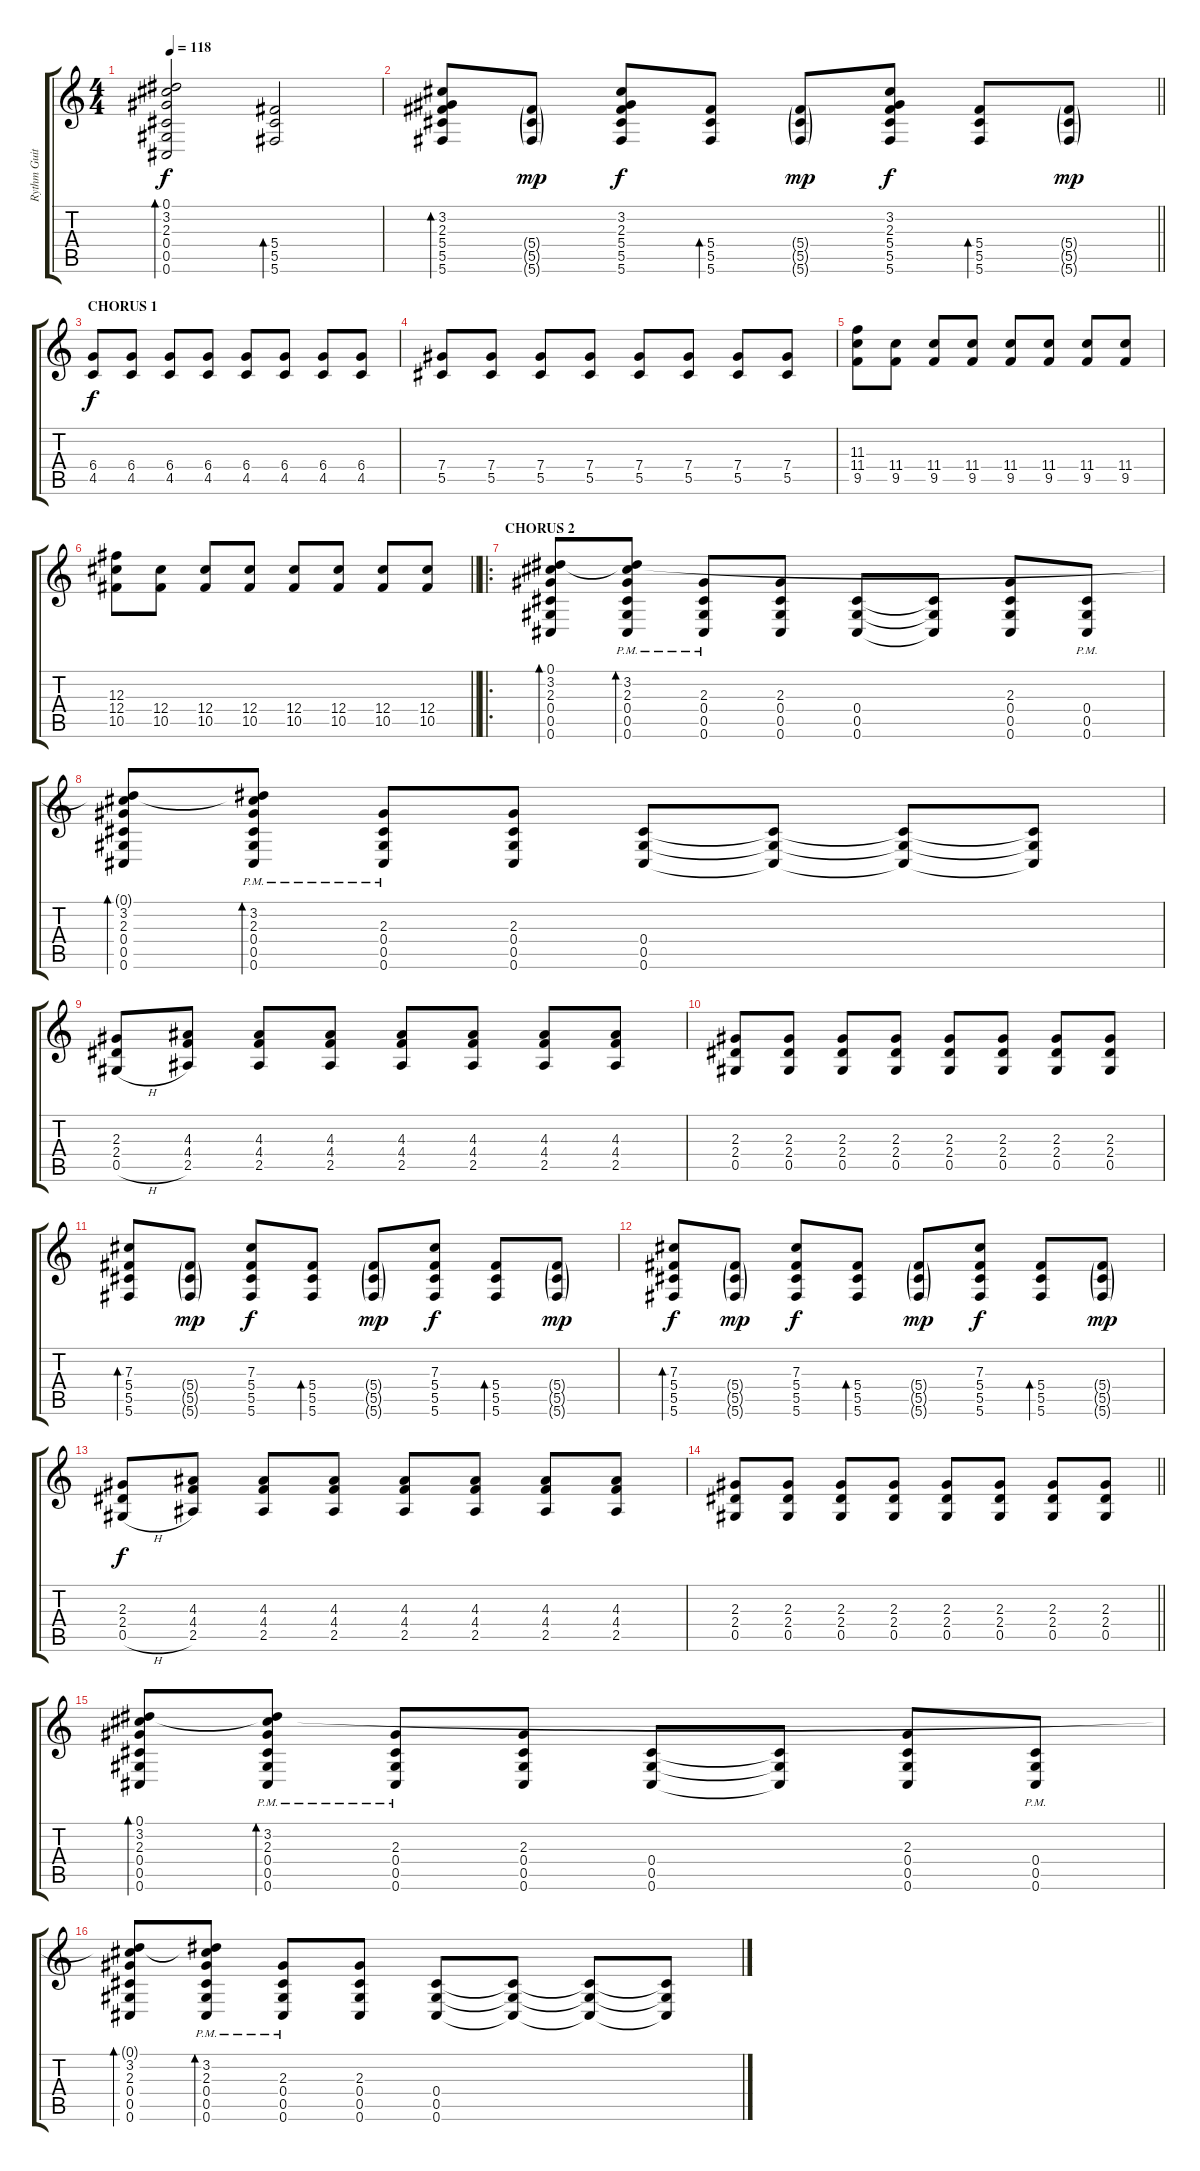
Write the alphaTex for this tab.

\track ("Rythm Guitar" "Rythm Guit") {instrument electricguitarclean}
\staff {score tabs}
\tuning (Eb4 Bb3 Gb3 Db3 Ab2 Db2) {hide}
\ts (4 4)
\tempo 118
\clef g2
\ks c
(0.1{t} 3.2 2.3 0.4 0.5 0.6).2{bd 60 dy f} (5.4 5.5 5.6).2{bd 60} |
\barLineRight lightlight
(3.2 2.3 5.4 5.5 5.6).8{bd 60} (5.4{g} 5.5{g} 5.6{g}).8{dy mp} (3.2 2.3 5.4 5.5 5.6).8{dy f} (5.4 5.5 5.6).8{bd 60} (5.4{g} 5.5{g} 5.6{g}).8{dy mp} (3.2 2.3 5.4 5.5 5.6).8{dy f} (5.4 5.5 5.6).8{bd 60} (5.4{g} 5.5{g} 5.6{g}).8{dy mp} |
\section ("" "CHORUS 1")
(6.4 4.5).8{dy f} (6.4 4.5).8 (6.4 4.5).8 (6.4 4.5).8 (6.4 4.5).8 (6.4 4.5).8 (6.4 4.5).8 (6.4 4.5).8 |
(7.4 5.5).8 (7.4 5.5).8 (7.4 5.5).8 (7.4 5.5).8 (7.4 5.5).8 (7.4 5.5).8 (7.4 5.5).8 (7.4 5.5).8 |
(11.3 11.4 9.5).8 (11.4 9.5).8 (11.4 9.5).8 (11.4 9.5).8 (11.4 9.5).8 (11.4 9.5).8 (11.4 9.5).8 (11.4 9.5).8 |
\barLineRight lightlight
(12.3 12.4 10.5).8 (12.4 10.5).8 (12.4 10.5).8 (12.4 10.5).8 (12.4 10.5).8 (12.4 10.5).8 (12.4 10.5).8 (12.4 10.5).8 |
\ro
\section ("" "CHORUS 2")
(0.1 3.2 2.3 0.4 0.5 0.6).8{bd 60} (0.1{t} 3.2{pm} 2.3{pm} 0.4{pm} 0.5{pm} 0.6{pm}).8{bd 60} (2.3{pm} 0.4{pm} 0.5{pm} 0.6{pm}).8 (2.3 0.4 0.5 0.6).8 (0.4 0.5 0.6).8 (0.4{t} 0.5{t} 0.6{t}).8 (2.3 0.4 0.5 0.6).8 (0.4{pm} 0.5{pm} 0.6{pm}).8 |
(0.1{t} 3.2 2.3 0.4 0.5 0.6).8{bd 60} (0.1{t} 3.2{pm} 2.3{pm} 0.4{pm} 0.5{pm} 0.6{pm}).8{bd 60} (2.3{pm} 0.4{pm} 0.5{pm} 0.6{pm}).8 (2.3 0.4 0.5 0.6).8 (0.4 0.5 0.6).8 (0.4{t} 0.5{t} 0.6{t}).8 (0.4{t} 0.5{t} 0.6{t}).8 (0.4{t} 0.5{t} 0.6{t}).8 |
(2.3 2.4 0.5{h}).8 (4.3 4.4 2.5).8 (4.3 4.4 2.5).8 (4.3 4.4 2.5).8 (4.3 4.4 2.5).8 (4.3 4.4 2.5).8 (4.3 4.4 2.5).8 (4.3 4.4 2.5).8 |
(2.3 2.4 0.5).8 (2.3 2.4 0.5).8 (2.3 2.4 0.5).8 (2.3 2.4 0.5).8 (2.3 2.4 0.5).8 (2.3 2.4 0.5).8 (2.3 2.4 0.5).8 (2.3 2.4 0.5).8 |
(7.3 5.4 5.5 5.6).8{bd 60} (5.4{g} 5.5{g} 5.6{g}).8{dy mp} (7.3 5.4 5.5 5.6).8{dy f} (5.4 5.5 5.6).8{bd 60} (5.4{g} 5.5{g} 5.6{g}).8{dy mp} (7.3 5.4 5.5 5.6).8{dy f} (5.4 5.5 5.6).8{bd 60} (5.4{g} 5.5{g} 5.6{g}).8{dy mp} |
(7.3 5.4 5.5 5.6).8{bd 60 dy f} (5.4{g} 5.5{g} 5.6{g}).8{dy mp} (7.3 5.4 5.5 5.6).8{dy f} (5.4 5.5 5.6).8{bd 60} (5.4{g} 5.5{g} 5.6{g}).8{dy mp} (7.3 5.4 5.5 5.6).8{dy f} (5.4 5.5 5.6).8{bd 60} (5.4{g} 5.5{g} 5.6{g}).8{dy mp} |
(2.3 2.4 0.5{h}).8{dy f} (4.3 4.4 2.5).8 (4.3 4.4 2.5).8 (4.3 4.4 2.5).8 (4.3 4.4 2.5).8 (4.3 4.4 2.5).8 (4.3 4.4 2.5).8 (4.3 4.4 2.5).8 |
\barLineRight lightlight
(2.3 2.4 0.5).8 (2.3 2.4 0.5).8 (2.3 2.4 0.5).8 (2.3 2.4 0.5).8 (2.3 2.4 0.5).8 (2.3 2.4 0.5).8 (2.3 2.4 0.5).8 (2.3 2.4 0.5).8 |
(0.1 3.2 2.3 0.4 0.5 0.6).8{bd 60} (0.1{t} 3.2{pm} 2.3{pm} 0.4{pm} 0.5{pm} 0.6{pm}).8{bd 60} (2.3{pm} 0.4{pm} 0.5{pm} 0.6{pm}).8 (2.3 0.4 0.5 0.6).8 (0.4 0.5 0.6).8 (0.4{t} 0.5{t} 0.6{t}).8 (2.3 0.4 0.5 0.6).8 (0.4{pm} 0.5{pm} 0.6{pm}).8 |
(0.1{t} 3.2 2.3 0.4 0.5 0.6).8{bd 60} (0.1{t} 3.2{pm} 2.3{pm} 0.4{pm} 0.5{pm} 0.6{pm}).8{bd 60} (2.3{pm} 0.4{pm} 0.5{pm} 0.6{pm}).8 (2.3 0.4 0.5 0.6).8 (0.4 0.5 0.6).8 (0.4{t} 0.5{t} 0.6{t}).8 (0.4{t} 0.5{t} 0.6{t}).8 (0.4{t} 0.5{t} 0.6{t}).8
